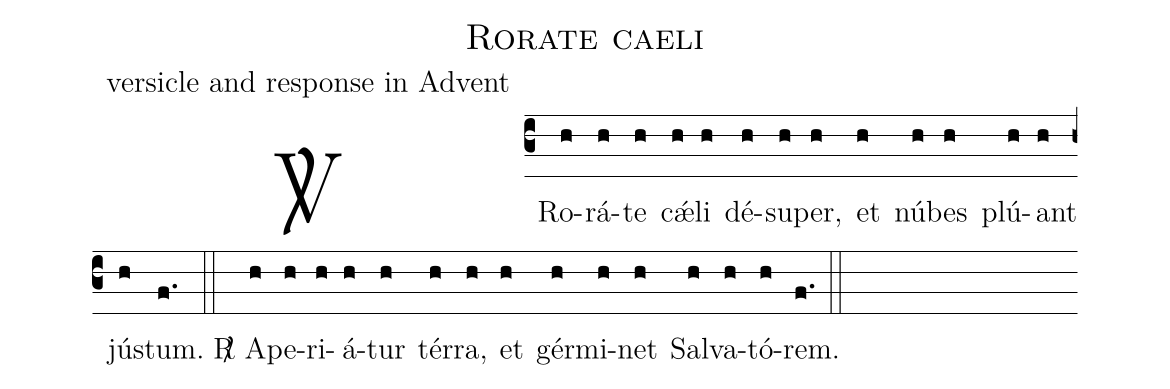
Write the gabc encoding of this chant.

name: Rorate caeli;
office-part: versicle and response in Advent;
def-m1:\ifx\vrlinebreak\undefined\else;
def-m2:\fi;
%%
% The syntax in this part is called gabc. Please refer to http://home.gna.org/gregorio/gabc/#basis

(c3)<sp>V/</sp>~R{o}(h)rá(h)te(h) c<sp>'ae</sp>(h)li(h) dé(h)su(h)per,(h) et(h) nú(h)bes(h) plú(h)ant(h) jú(h)stum.(f.) (::[em1]Z[em2])
<sp>R/</sp>~A(h)pe(h)ri(h)á(h)tur(h) tér(h)ra,(h) et(h) gér(h)mi(h)net(h) Sal(h)va(h)tó(h)rem.(f.) (::)
